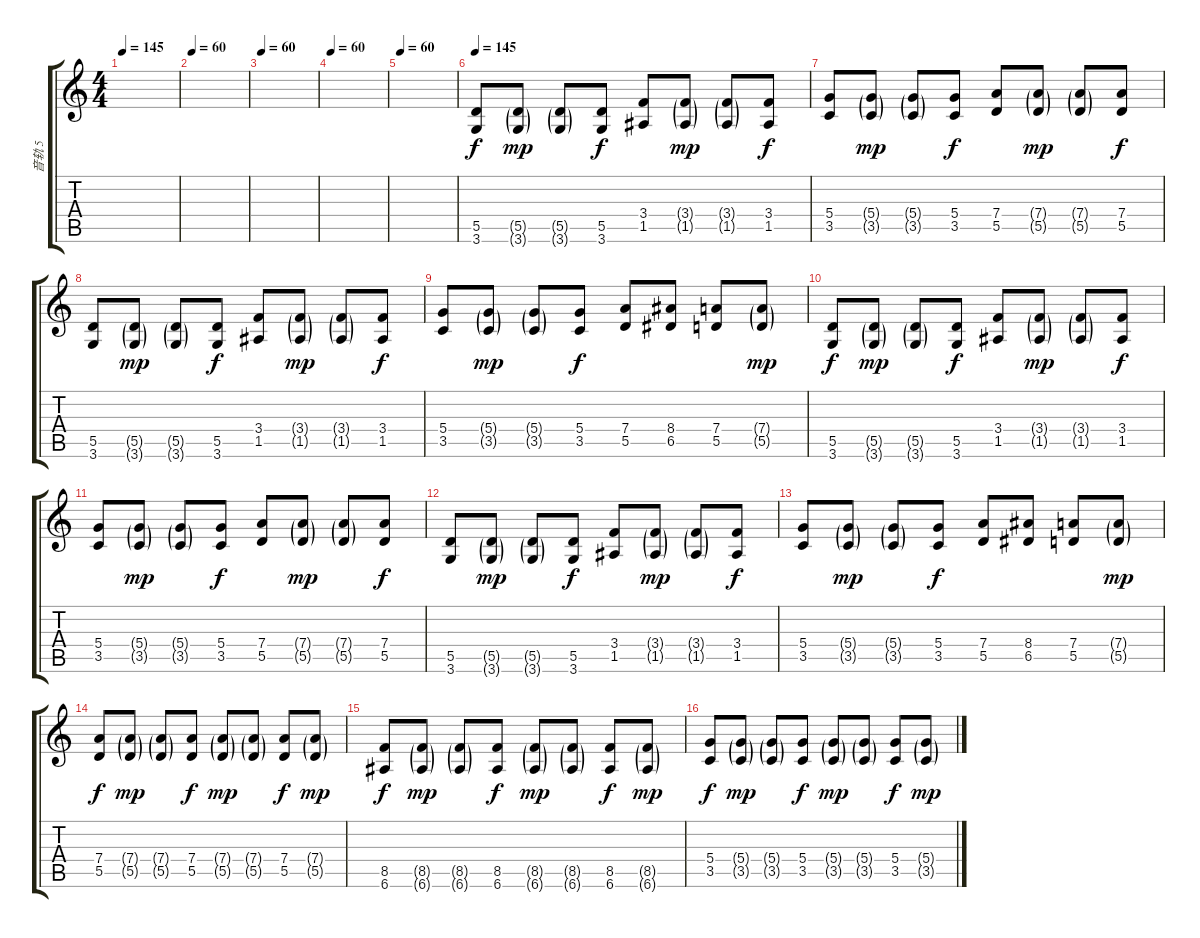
\track ("音轨 5" "音轨 5") {instrument overdrivenguitar}
\staff {score tabs}
\tuning (E4 B3 G3 D3 A2 E2) {hide}
\ts (4 4)
\tempo 145
\tempo 60
\tempo 145
\clef g2
\ks c
|
\tempo 60
|
\tempo 60
|
\tempo 60
|
\tempo 60
|
\tempo 145
(5.5 3.6).8 (5.5{g} 3.6{g}).8{dy mp} (5.5{g} 3.6{g}).8 (5.5 3.6).8{dy f} (3.4 1.5).8 (3.4{g} 1.5{g}).8{dy mp} (3.4{g} 1.5{g}).8 (3.4 1.5).8{dy f} |
(5.4 3.5).8 (5.4{g} 3.5{g}).8{dy mp} (5.4{g} 3.5{g}).8 (5.4 3.5).8{dy f} (7.4 5.5).8 (7.4{g} 5.5{g}).8{dy mp} (7.4{g} 5.5{g}).8 (7.4 5.5).8{dy f} |
(5.5 3.6).8 (5.5{g} 3.6{g}).8{dy mp} (5.5{g} 3.6{g}).8 (5.5 3.6).8{dy f} (3.4 1.5).8 (3.4{g} 1.5{g}).8{dy mp} (3.4{g} 1.5{g}).8 (3.4 1.5).8{dy f} |
(5.4 3.5).8 (5.4{g} 3.5{g}).8{dy mp} (5.4{g} 3.5{g}).8 (5.4 3.5).8{dy f} (7.4 5.5).8 (8.4 6.5).8 (7.4 5.5).8 (7.4{g} 5.5{g}).8{dy mp} |
(5.5 3.6).8{dy f} (5.5{g} 3.6{g}).8{dy mp} (5.5{g} 3.6{g}).8 (5.5 3.6).8{dy f} (3.4 1.5).8 (3.4{g} 1.5{g}).8{dy mp} (3.4{g} 1.5{g}).8 (3.4 1.5).8{dy f} |
(5.4 3.5).8 (5.4{g} 3.5{g}).8{dy mp} (5.4{g} 3.5{g}).8 (5.4 3.5).8{dy f} (7.4 5.5).8 (7.4{g} 5.5{g}).8{dy mp} (7.4{g} 5.5{g}).8 (7.4 5.5).8{dy f} |
(5.5 3.6).8 (5.5{g} 3.6{g}).8{dy mp} (5.5{g} 3.6{g}).8 (5.5 3.6).8{dy f} (3.4 1.5).8 (3.4{g} 1.5{g}).8{dy mp} (3.4{g} 1.5{g}).8 (3.4 1.5).8{dy f} |
(5.4 3.5).8 (5.4{g} 3.5{g}).8{dy mp} (5.4{g} 3.5{g}).8 (5.4 3.5).8{dy f} (7.4 5.5).8 (8.4 6.5).8 (7.4 5.5).8 (7.4{g} 5.5{g}).8{dy mp} |
(7.4 5.5).8{dy f} (7.4{g} 5.5{g}).8{dy mp} (7.4{g} 5.5{g}).8 (7.4 5.5).8{dy f} (7.4{g} 5.5{g}).8{dy mp} (7.4{g} 5.5{g}).8 (7.4 5.5).8{dy f} (7.4{g} 5.5{g}).8{dy mp} |
(8.5 6.6).8{dy f} (8.5{g} 6.6{g}).8{dy mp} (8.5{g} 6.6{g}).8 (8.5 6.6).8{dy f} (8.5{g} 6.6{g}).8{dy mp} (8.5{g} 6.6{g}).8 (8.5 6.6).8{dy f} (8.5{g} 6.6{g}).8{dy mp} |
(5.4 3.5).8{dy f} (5.4{g} 3.5{g}).8{dy mp} (5.4{g} 3.5{g}).8 (5.4 3.5).8{dy f} (5.4{g} 3.5{g}).8{dy mp} (5.4{g} 3.5{g}).8 (5.4 3.5).8{dy f} (5.4{g} 3.5{g}).8{dy mp}
